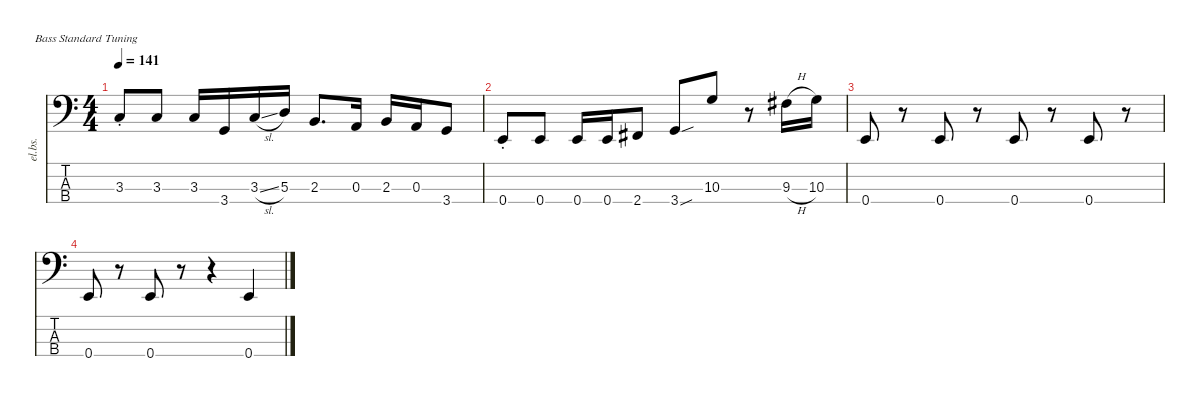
\defaultSystemsLayout 4
\hideDynamics
\bracketExtendMode nobrackets
\track ("Electric Bass" "el.bs.") {instrument electricbassfinger}
\staff {score tabs}
\tuning (G2 D2 A1 E1)
\ts (4 4)
\tempo 141
\clef f4
\ks c
3.3{st}.8{dy mf beam Up} 3.3.8{beam Up} 3.3.16{beam Up} 3.4.16{beam Up} 3.3{sl}.16{beam Up} 5.3.16{beam Up} 2.3.8{d beam Up} 0.3.16{beam Up} 2.3.16{beam Up} 0.3.16{beam Up} 3.4.8{beam Up} |
0.4{st}.8{beam Up} 0.4.8{beam Up} 0.4.16{beam Up} 0.4.16{beam Up} 2.4{acc #}.8{beam Up} 3.4{sou}.8{beam Up} 10.3.8{beam Up} r.8{beam Down} 9.3{h acc #}.16{beam Down} 10.3.16{beam Down} |
0.4.8{beam Up} r.8{beam Down} 0.4.8{beam Up} r.8{beam Down} 0.4.8{beam Up} r.8{beam Down} 0.4.8{beam Up} r.8{beam Down} |
0.4.8{beam Up} r.8{beam Down} 0.4.8{beam Up} r.8{beam Down} r.4{beam Down} 0.4.4{beam Up}
